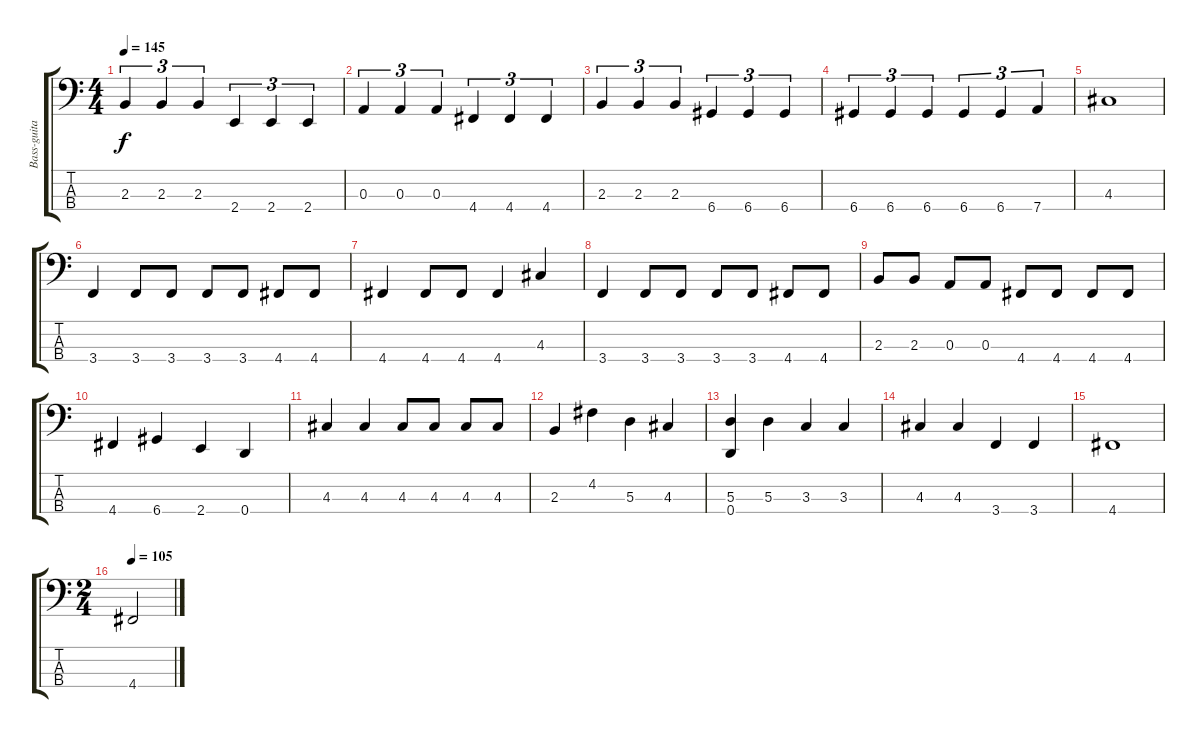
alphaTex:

\track ("Bass-guitar" "Bass-guita") {instrument electricbassfinger}
\staff {score tabs}
\tuning (G2 D2 A1 D1) {hide}
\ts (4 4)
\tempo 145
\clef f4
\ks c
2.3.4{tu (3 2) dy f} 2.3.4{tu (3 2)} 2.3.4{tu (3 2)} 2.4.4{tu (3 2)} 2.4.4{tu (3 2)} 2.4.4{tu (3 2)} |
0.3.4{tu (3 2)} 0.3.4{tu (3 2)} 0.3.4{tu (3 2)} 4.4.4{tu (3 2)} 4.4.4{tu (3 2)} 4.4.4{tu (3 2)} |
2.3.4{tu (3 2)} 2.3.4{tu (3 2)} 2.3.4{tu (3 2)} 6.4.4{tu (3 2)} 6.4.4{tu (3 2)} 6.4.4{tu (3 2)} |
6.4.4{tu (3 2)} 6.4.4{tu (3 2)} 6.4.4{tu (3 2)} 6.4.4{tu (3 2)} 6.4.4{tu (3 2)} 7.4.4{tu (3 2)} |
4.3.1 |
3.4.4 3.4.8 3.4.8 3.4.8 3.4.8 4.4.8 4.4.8 |
4.4.4 4.4.8 4.4.8 4.4.4 4.3.4 |
3.4.4 3.4.8 3.4.8 3.4.8 3.4.8 4.4.8 4.4.8 |
2.3.8 2.3.8 0.3.8 0.3.8 4.4.8 4.4.8 4.4.8 4.4.8 |
4.4.4 6.4.4 2.4.4 0.4.4 |
4.3.4 4.3.4 4.3.8 4.3.8 4.3.8 4.3.8 |
2.3.4 4.2.4 5.3.4 4.3.4 |
(5.3 0.4).4 5.3.4 3.3.4 3.3.4 |
4.3.4 4.3.4 3.4.4 3.4.4 |
4.4.1 |
\ts (2 4)
\tempo 105
4.4.2
